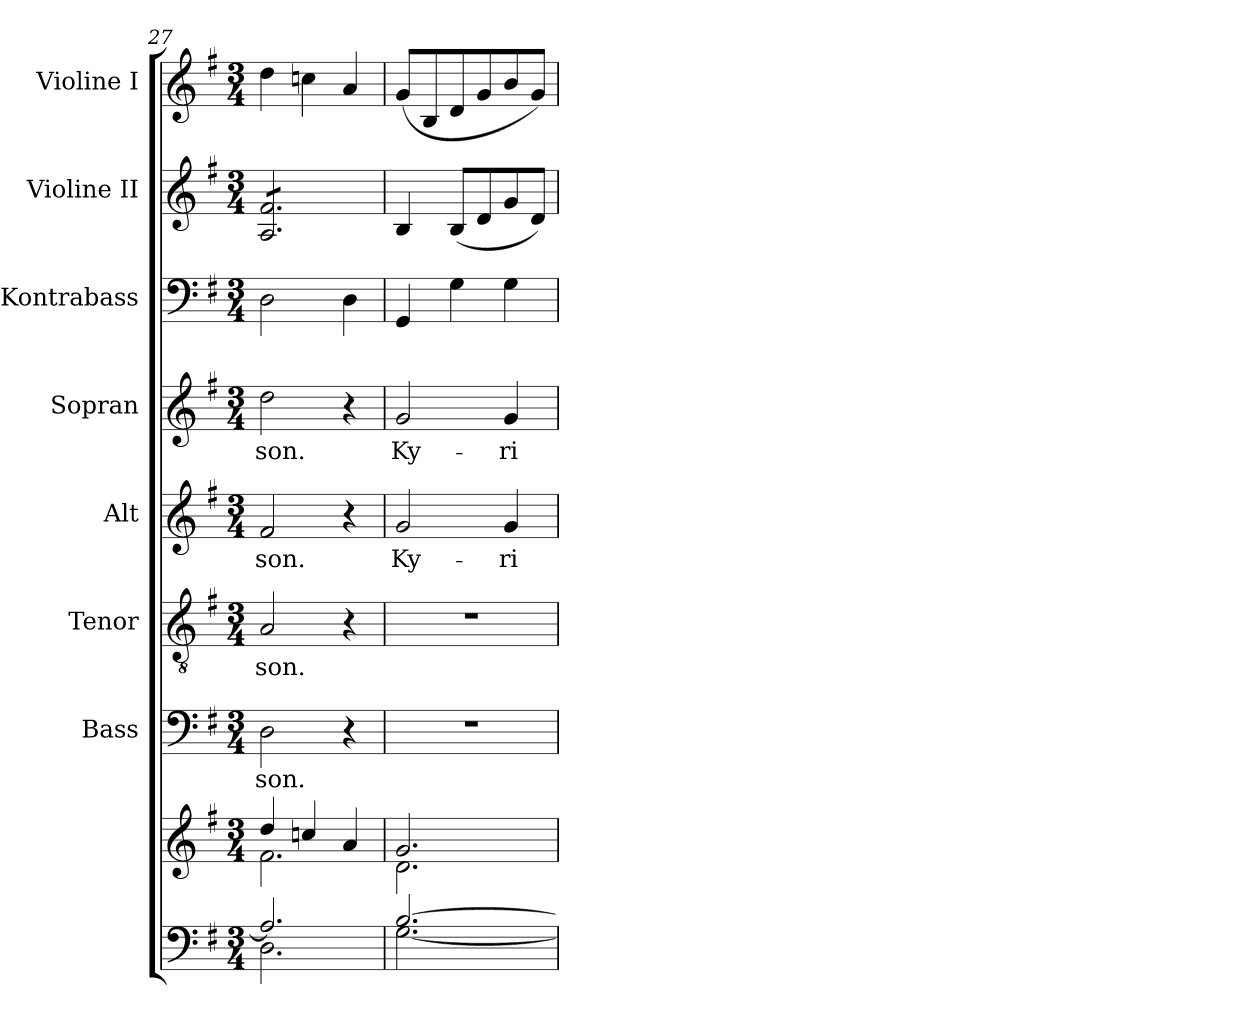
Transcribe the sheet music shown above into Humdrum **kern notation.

**kern	**kern	**kern	**text	**kern	**text	**kern	**text	**kern	**text	**kern	**kern	**kern
*part8	*part8	*part7	*part7	*part6	*part6	*part5	*part5	*part4	*part4	*part3	*part2	*part1
*staff9	*staff8	*staff7	*staff7	*staff6	*staff6	*staff5	*staff5	*staff4	*staff4	*staff3	*staff2	*staff1
*	*	*I"Bass	*	*I"Tenor	*	*I"Alt	*	*I"Sopran	*	*I"Kontrabass	*I"Violine II	*I"Violine I
*	*	*I'B.	*	*I'T.	*	*I'A.	*	*I'S.	*	*I'Kb.	*I'Vl. II	*I'Vl. I
*clefF4	*clefG2	*clefF4	*	*clefGv2	*	*clefG2	*	*clefG2	*	*clefF4	*clefG2	*clefG2
*	*	*	*	*	*	*	*	*	*	*ITrd7c12	*	*
*k[f#]	*k[f#]	*k[f#]	*	*k[f#]	*	*k[f#]	*	*k[f#]	*	*k[f#]	*k[f#]	*k[f#]
*G:	*G:	*G:	*	*G:	*	*G:	*	*G:	*	*G:	*G:	*G:
*M3/4	*M3/4	*M3/4	*	*M3/4	*	*M3/4	*	*M3/4	*	*M3/4	*M3/4	*M3/4
=27	=27	=27	=27	=27	=27	=27	=27	=27	=27	=27	=27	=27
*^	*^	*	*	*	*	*	*	*	*	*	*	*
!	!	!	!	!	!LO:LY:b	!	!LO:LY:b	!	!LO:LY:b	!	!LO:LY:b	!	!	!
*	*	*	*	*	*	*	*	*	*	*	*	*	*tremolo	*
2.A/]	2.D\	4dd/	2.f#\	2D\	-son.	2A/	-son.	2f#/	-son.	2dd\	-son.	2DD\	8A/ 8f#/L	4dd\
.	.	.	.	.	.	.	.	.	.	.	.	.	8A/ 8f#/	.
.	.	4ccn/	.	.	.	.	.	.	.	.	.	.	8A/ 8f#/	4ccn\
.	.	.	.	.	.	.	.	.	.	.	.	.	8A/ 8f#/	.
.	.	4a/	.	4r	.	4r	.	4r	.	4r	.	4DD\	8A/ 8f#/	4a/
.	.	.	.	.	.	.	.	.	.	.	.	.	8A/ 8f#/J	.
*	*	*	*	*	*	*	*	*	*	*	*	*	*Xtremolo	*
!!LO:PB:g=z
=28	=28	=28	=28	=28	=28	=28	=28	=28	=28	=28	=28	=28	=28	=28
!	!	!	!	!	!	!	!	!	!LO:LY:b	!	!LO:LY:b	!	!	!
[>2.B/	[<2.G\	2.g/	2.d\	2.r	.	2.r	.	2g/	Ky-	2g/	Ky-	4GGG/	4B/	(<8g/L
.	.	.	.	.	.	.	.	.	.	.	.	.	.	8B/
.	.	.	.	.	.	.	.	.	.	.	.	4GG\	(<8B/L	8d/
.	.	.	.	.	.	.	.	.	.	.	.	.	8d/	8g/
!	!	!	!	!	!	!	!	!	!LO:LY:b	!	!LO:LY:b	!	!	!
.	.	.	.	.	.	.	.	4g/	-ri-	4g/	-ri-	4GG\	8g/	8b/
.	.	.	.	.	.	.	.	.	.	.	.	.	8d/J)	8g/J)
*v	*v	*	*	*	*	*	*	*	*	*	*	*	*	*
*	*v	*v	*	*	*	*	*	*	*	*	*	*	*
=	=	=	=	=	=	=	=	=	=	=	=	=
*-	*-	*-	*-	*-	*-	*-	*-	*-	*-	*-	*-	*-
